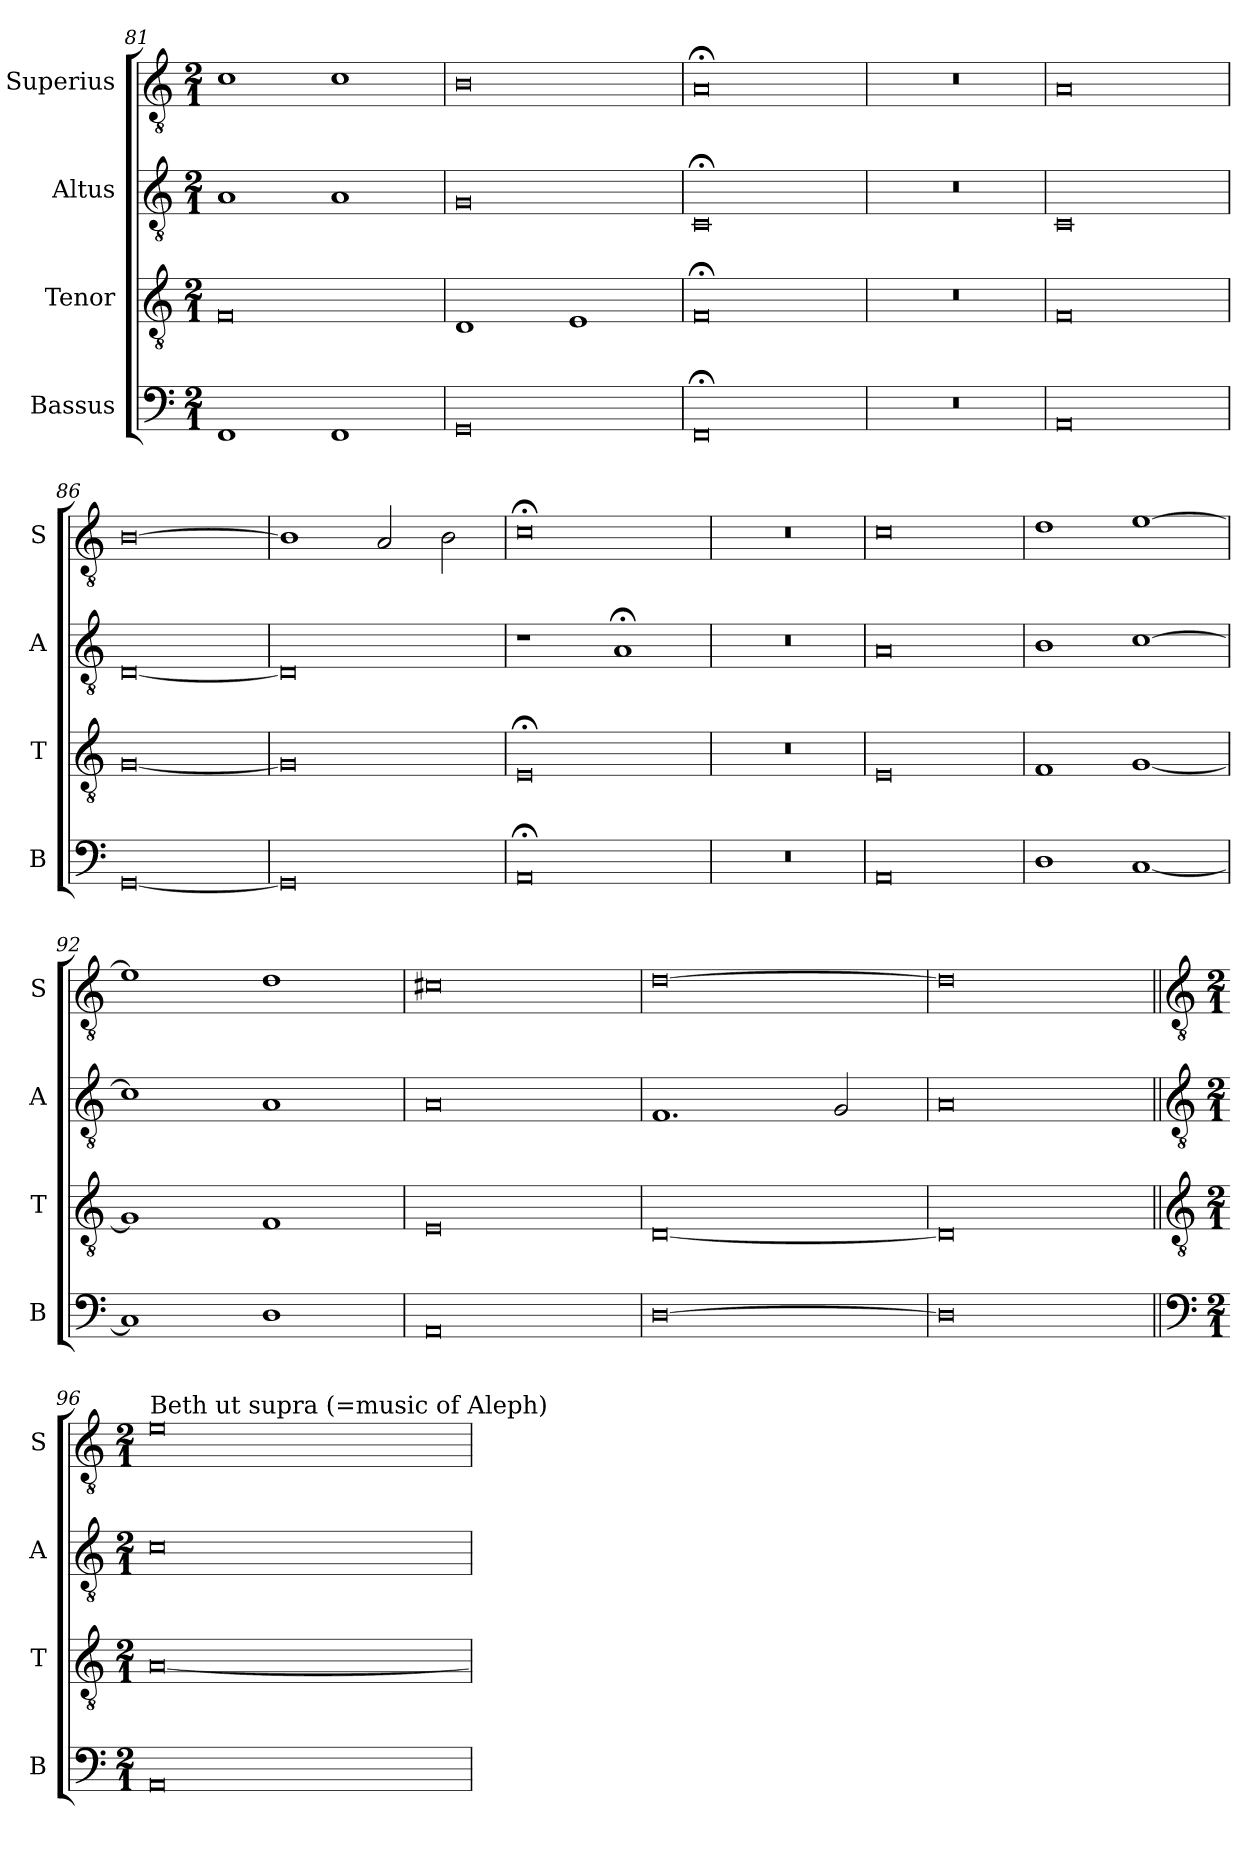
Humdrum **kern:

**kern	**kern	**kern	**kern
*part4	*part3	*part2	*part1
*staff4	*staff3	*staff2	*staff1
*I"Bassus	*I"Tenor	*I"Altus	*I"Superius
*I'B	*I'T	*I'A	*I'S
*clefF4	*clefGv2	*clefGv2	*clefGv2
*k[]	*k[]	*k[]	*k[]
*M2/1	*M2/1	*M2/1	*M2/1
=81	=81	=81	=81
1FF	0F	1A	1c
1FF	.	1A	1c
=82	=82	=82	=82
0GG	1D	0G	0B
.	1E	.	.
=83	=83	=83	=83
0FF;<	0F;<	0C;<	0A;<
=84	=84	=84	=84
0r	0r	0r	0r
=85	=85	=85	=85
0AA	0F	0C	0A
=86	=86	=86	=86
[0GG	[0G	[0D	[0B
=87	=87	=87	=87
0GG]	0G]	0D]	1B]
.	.	.	2A/
.	.	.	2B\
=88	=88	=88	=88
0AA;<	0E;<	1r	0c;<
.	.	1A;<	.
=89	=89	=89	=89
0r	0r	0r	0r
=90	=90	=90	=90
0AA	0E	0A	0c
=91	=91	=91	=91
1D	1F	1B	1d
[1C	[1G	[1c	[1e
=92	=92	=92	=92
1C]	1G]	1c]	1e]
1D	1F	1A	1d
=93	=93	=93	=93
0AA	0E	0A	0c#X
=94	=94	=94	=94
[0D	[0D	1.F	[0d
.	.	2G/	.
=95	=95	=95	=95
0D]	0D]	0A	0d]
!!LO:LB:g=z
=96||	=96||	=96||	=96||
*clefF4	*clefGv2	*clefGv2	*clefGv2
*k[]	*k[]	*k[]	*k[]
*M2/1	*M2/1	*M2/1	*M2/1
!	!	!	!LO:TX:a:t=Beth ut supra (=music of Aleph)
0AA	[0A	0c	0e
=	=	=	=
*-	*-	*-	*-
